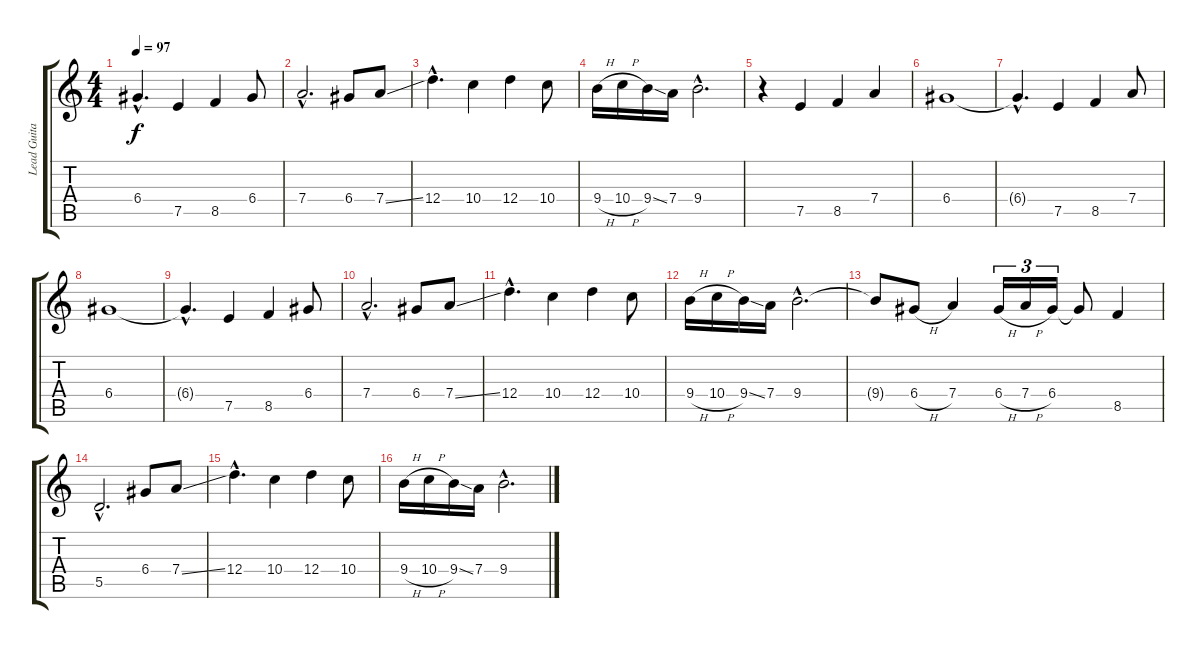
\track ("Lead Guitar" "Lead Guita") {instrument distortionguitar}
\staff {score tabs}
\tuning (E4 B3 G3 D3 A2 E2) {hide}
\ts (4 4)
\tempo 97
\clef g2
\ks c
6.4{hac t}.4{d dy f} 7.5.4 8.5.4 6.4.8 |
7.4{hac}.2{d} 6.4.8 7.4{ss}.8 |
12.4{hac}.4{d} 10.4.4 12.4.4 10.4.8 |
9.4{h}.16 10.4{h}.16 9.4{ss}.16 7.4.16 9.4{hac}.2{d} |
r.4 7.5.4 8.5.4 7.4.4 |
6.4.1 |
6.4{hac t}.4{d} 7.5.4 8.5.4 7.4.8 |
6.4.1 |
6.4{hac t}.4{d} 7.5.4 8.5.4 6.4.8 |
7.4{hac}.2{d} 6.4.8 7.4{ss}.8 |
12.4{hac}.4{d} 10.4.4 12.4.4 10.4.8 |
9.4{h}.16 10.4{h}.16 9.4{ss}.16 7.4.16 9.4{hac}.2{d} |
9.4{t}.8 6.4{h}.8 7.4.4 6.4{h}.16{tu (3 2)} 7.4{h}.16{tu (3 2)} 6.4.16{tu (3 2)} 6.4{t}.8 8.5.4 |
5.5{hac}.2{d} 6.4.8 7.4{ss}.8 |
12.4{hac}.4{d} 10.4.4 12.4.4 10.4.8 |
9.4{h}.16 10.4{h}.16 9.4{ss}.16 7.4.16 9.4{hac}.2{d}
